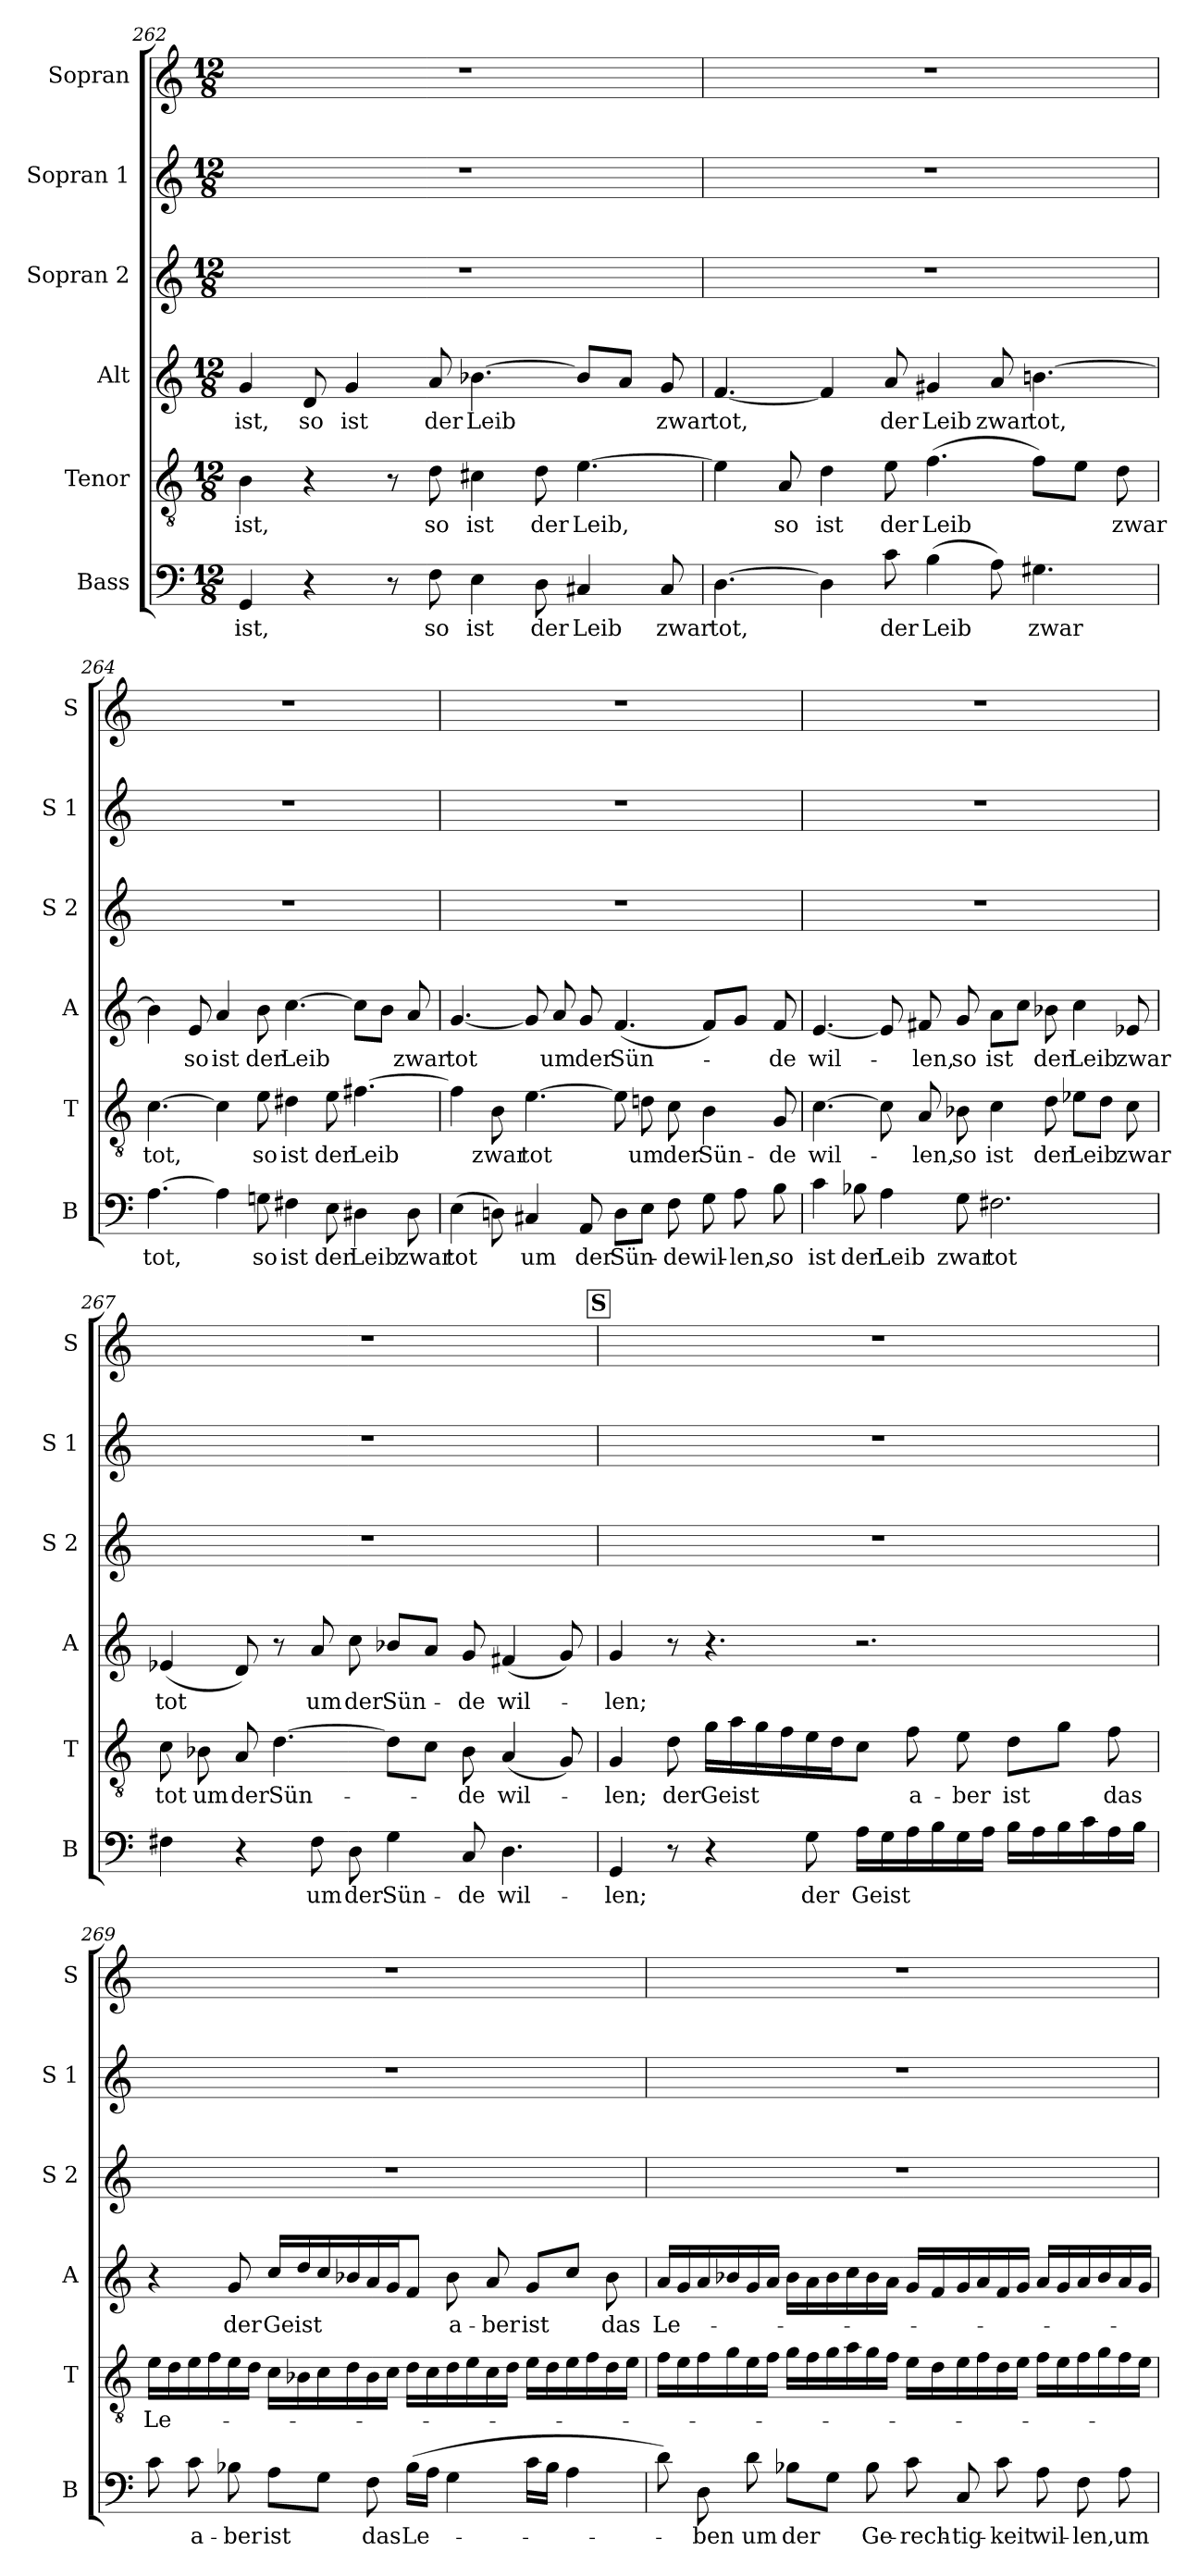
**kern	**text	**kern	**text	**kern	**text	**kern	**kern	**kern
*part6	*part6	*part5	*part5	*part4	*part4	*part3	*part2	*part1
*staff6	*staff6	*staff5	*staff5	*staff4	*staff4	*staff3	*staff2	*staff1
*I"Bass	*	*I"Tenor	*	*I"Alt	*	*I"Sopran 2	*I"Sopran 1	*I"Sopran
*I'B	*	*I'T	*	*I'A	*	*I'S 2	*I'S 1	*I'S
*clefF4	*	*clefGv2	*	*clefG2	*	*clefG2	*clefG2	*clefG2
*k[]	*	*k[]	*	*k[]	*	*k[]	*k[]	*k[]
*M12/8	*	*M12/8	*	*M12/8	*	*M12/8	*M12/8	*M12/8
=262	=262	=262	=262	=262	=262	=262	=262	=262
4GG/	ist,	4B\	ist,	4g/	ist,	1.r	1.r	1.r
4r	.	4r	.	8d/	so	.	.	.
.	.	.	.	4g/	ist	.	.	.
8r	.	8r	.	.	.	.	.	.
8F\	so	8d\	so	8a/	der	.	.	.
4E\	ist	4c#X\	ist	[4.b-X\	Leib	.	.	.
8D\	der	8d\	der	.	.	.	.	.
4C#X/	Leib	[4.e\	Leib,	8b-/L]	.	.	.	.
.	.	.	.	8a/J	.	.	.	.
8C#/	zwar	.	.	8g/	zwar	.	.	.
=263	=263	=263	=263	=263	=263	=263	=263	=263
[4.D\	tot,	4e\]	.	[4.f/	tot,	1.r	1.r	1.r
.	.	8A/	so	.	.	.	.	.
4D\]	.	4d\	ist	4f/]	.	.	.	.
8c\	der	8e\	der	8a/	der	.	.	.
(4B\	Leib	(4.f\	Leib	4g#X/	Leib	.	.	.
8A\)	.	.	.	8a/	zwar	.	.	.
4.G#X\	zwar	8f\L)	.	[4.bn\	tot,	.	.	.
.	.	8e\J	.	.	.	.	.	.
.	.	8d\	zwar	.	.	.	.	.
!!LO:LB:g=z
=264	=264	=264	=264	=264	=264	=264	=264	=264
[4.A\	tot,	[4.c\	tot,	4b\]	.	1.r	1.r	1.r
.	.	.	.	8e/	so	.	.	.
4A\]	.	4c\]	.	4a/	ist	.	.	.
8Gn\	so	8e\	so	8b\	der	.	.	.
4F#X\	ist	4d#X\	ist	[4.cc\	Leib	.	.	.
8E\	der	8e\	der	.	.	.	.	.
4D#X\	Leib	[4.f#X\	Leib	8cc\L]	.	.	.	.
.	.	.	.	8b\J	.	.	.	.
8D#\	zwar	.	.	8a/	zwar	.	.	.
=265	=265	=265	=265	=265	=265	=265	=265	=265
(4E\	tot	4f#\]	.	[4.g/	tot	1.r	1.r	1.r
8Dn\)	.	8B\	zwar	.	.	.	.	.
4C#X/	um	[4.e\	tot	8g/]	.	.	.	.
.	.	.	.	8a/	um	.	.	.
8AA/	der	.	.	8g/	der	.	.	.
8D\L	-Sün-	8e\]	.	(4.f/	Sün-	.	.	.
8E\J	.	8dn\	um	.	.	.	.	.
8F\	-de	8c\	der	.	.	.	.	.
8G\	wil-	4B\	Sün-	8f/L)	.	.	.	.
8A\	-len,	.	.	8g/J	.	.	.	.
8B\	so	8G/	-de	8f/	-de	.	.	.
=266	=266	=266	=266	=266	=266	=266	=266	=266
4c\	ist	[4.c\	wil-	[4.e/	wil-	1.r	1.r	1.r
8B-X\	der	.	.	.	.	.	.	.
4A\	Leib	8c\]	.	8e/]	.	.	.	.
.	.	8A/	-len,	8f#X/	-len,	.	.	.
8G\	zwar	8B-X\	so	8g/	so	.	.	.
2.F#X\	tot	4c\	ist	8a\L	-ist	.	.	.
.	.	.	.	8cc\J	.	.	.	.
.	.	8d\	der	8b-X\	der	.	.	.
.	.	8e-X\L	Leib	4cc\	Leib	.	.	.
.	.	8d\J	.	.	.	.	.	.
.	.	8c\	zwar	8e-X/	zwar	.	.	.
!!LO:LB:g=z
=267	=267	=267	=267	=267	=267	=267	=267	=267
4F#X\	.	8c\	tot	(4e-X/	tot	1.r	1.r	1.r
.	.	8B-X\	um	.	.	.	.	.
4r	.	8A/	der	8d/)	.	.	.	.
.	.	[4.d\	Sün-	8r	.	.	.	.
8F#\	um	.	.	8a/	um	.	.	.
8D\	der	.	.	8cc\	der	.	.	.
4G\	Sün-	8d\L]	.	8b-X/L	Sün-	.	.	.
.	.	8c\J	.	8a/J	.	.	.	.
8C/	-de	8B-\	-de	8g/	-de	.	.	.
4.D\	wil-	(4A/	wil-	(4f#X/	wil-	.	.	.
.	.	8G/)	.	8g/)	.	.	.	.
!!LO:REH:place=s1:b:B:fs=14:t=S
=268	=268	=268	=268	=268	=268	=268	=268	=268
4GG/	-len;	4G/	-len;	4g/	-len;	1.r	1.r	1.r
8r	.	8d\	der	8r	.	.	.	.
4r	.	16g\LL	Geist	4.r	.	.	.	.
.	.	16a\	.	.	.	.	.	.
.	.	16g\	.	.	.	.	.	.
.	.	16f\	.	.	.	.	.	.
8G\	der	16e\	.	.	.	.	.	.
.	.	16d\J	.	.	.	.	.	.
16A\LL	Geist	8c\J	.	2.r	.	.	.	.
16G\	.	.	.	.	.	.	.	.
16A\	.	8f\	a-	.	.	.	.	.
16B\	.	.	.	.	.	.	.	.
16G\	.	8e\	-ber	.	.	.	.	.
16A\JJ	.	.	.	.	.	.	.	.
16B\LL	.	8d\L	ist	.	.	.	.	.
16A\	.	.	.	.	.	.	.	.
16B\	.	8g\J	.	.	.	.	.	.
16c\	.	.	.	.	.	.	.	.
16A\	.	8f\	das	.	.	.	.	.
16B\JJ	.	.	.	.	.	.	.	.
!!LO:LB:g=z
=269	=269	=269	=269	=269	=269	=269	=269	=269
8c\	.	16e\LL	-Le-	4r	.	1.r	1.r	1.r
.	.	16d\	.	.	.	.	.	.
8c\	a-	16e\	.	.	.	.	.	.
.	.	16f\	.	.	.	.	.	.
8B-X\	-ber	16e\	.	8g/	der	.	.	.
.	.	16d\JJ	.	.	.	.	.	.
8A\L	ist	16c\LL	.	16cc/LL	Geist	.	.	.
.	.	16B-X\	.	16dd/	.	.	.	.
8G\J	.	16c\	.	16cc/	.	.	.	.
.	.	16d\	.	16b-X/	.	.	.	.
8F\	das	16B-\	.	16a/	.	.	.	.
.	.	16c\JJ	.	16g/J	.	.	.	.
(16B-\LL	Le-	16d\LL	.	8f/J	.	.	.	.
16A\JJ	.	16c\	.	.	.	.	.	.
4G\	.	16d\	.	8b-\	a-	.	.	.
.	.	16e\	.	.	.	.	.	.
.	.	16c\	.	8a/	-ber	.	.	.
.	.	16d\JJ	.	.	.	.	.	.
16c\LL	.	16e\LL	.	8g/L	ist	.	.	.
16B-\JJ	.	16d\	.	.	.	.	.	.
4A\	.	16e\	.	8cc/J	.	.	.	.
.	.	16f\	.	.	.	.	.	.
.	.	16d\	.	8b-\	das	.	.	.
.	.	16e\JJ	.	.	.	.	.	.
=270	=270	=270	=270	=270	=270	=270	=270	=270
8d\)	.	16f\LL	.	16a/LL	Le-	1.r	1.r	1.r
.	.	16e\	.	16g/	.	.	.	.
8D\	-ben	16f\	.	16a/	.	.	.	.
.	.	16g\	.	16b-X/	.	.	.	.
8d\	um	16e\	.	16g/	.	.	.	.
.	.	16f\JJ	.	16a/JJ	.	.	.	.
8B-X\L	der	16g\LL	.	16b-\LL	.	.	.	.
.	.	16f\	.	16a\	.	.	.	.
8G\J	.	16g\	.	16b-\	.	.	.	.
.	.	16a\	.	16cc\	.	.	.	.
8B-\	Ge-	16g\	.	16b-\	.	.	.	.
.	.	16f\JJ	.	16a\JJ	.	.	.	.
8c\	-rech-	16e\LL	.	16g/LL	.	.	.	.
.	.	16d\	.	16f/	.	.	.	.
8C/	-tig-	16e\	.	16g/	.	.	.	.
.	.	16f\	.	16a/	.	.	.	.
8c\	-keit	16d\	.	16f/	.	.	.	.
.	.	16e\JJ	.	16g/JJ	.	.	.	.
8A\	wil-	16f\LL	.	16a/LL	.	.	.	.
.	.	16e\	.	16g/	.	.	.	.
8F\	-len,	16f\	.	16a/	.	.	.	.
.	.	16g\	.	16b-/	.	.	.	.
8A\	um	16f\	.	16a/	.	.	.	.
.	.	16e\JJ	.	16g/JJ	.	.	.	.
=	=	=	=	=	=	=	=	=
*-	*-	*-	*-	*-	*-	*-	*-	*-
